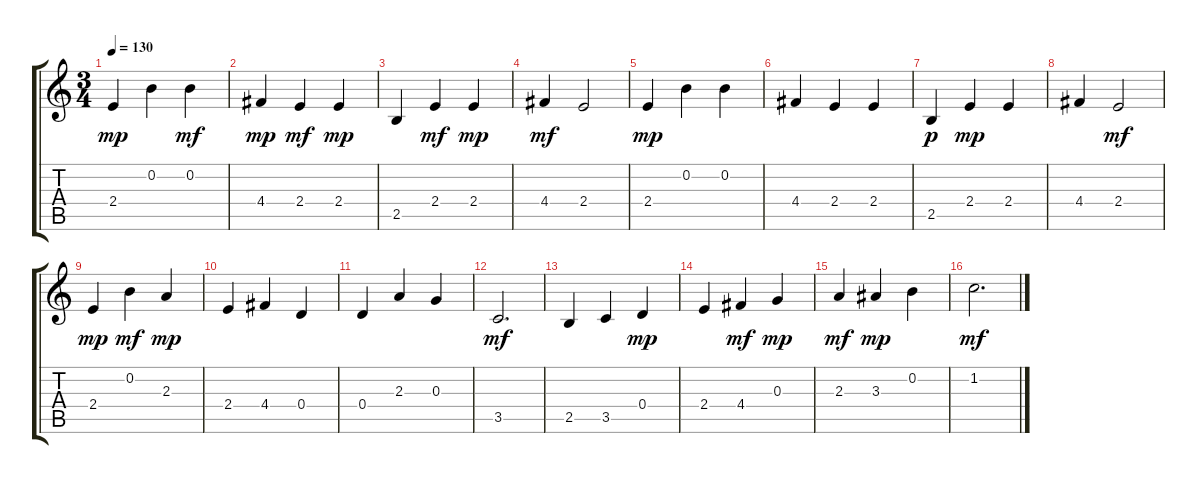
\track "" {instrument acousticguitarnylon}
\staff {score tabs}
\tuning (E4 B3 G3 D3 A2 E2) {hide}
\ts (3 4)
\tempo 130
\clef g2
\ks c
2.4.4{dy mp} 0.2.4 0.2.4{dy mf} |
4.4.4{dy mp} 2.4.4{dy mf} 2.4.4{dy mp} |
2.5.4 2.4.4{dy mf} 2.4.4{dy mp} |
4.4.4{dy mf} 2.4.2 |
2.4.4{dy mp} 0.2.4 0.2.4 |
4.4.4 2.4.4 2.4.4 |
2.5.4{dy p} 2.4.4{dy mp} 2.4.4 |
4.4.4 2.4.2{dy mf} |
2.4.4{dy mp} 0.2.4{dy mf} 2.3.4{dy mp} |
2.4.4 4.4.4 0.4.4 |
0.4.4 2.3.4 0.3.4 |
3.5.2{d dy mf} |
2.5.4 3.5.4 0.4.4{dy mp} |
2.4.4 4.4.4{dy mf} 0.3.4{dy mp} |
2.3.4{dy mf} 3.3.4{dy mp} 0.2.4 |
1.2.2{d dy mf}
